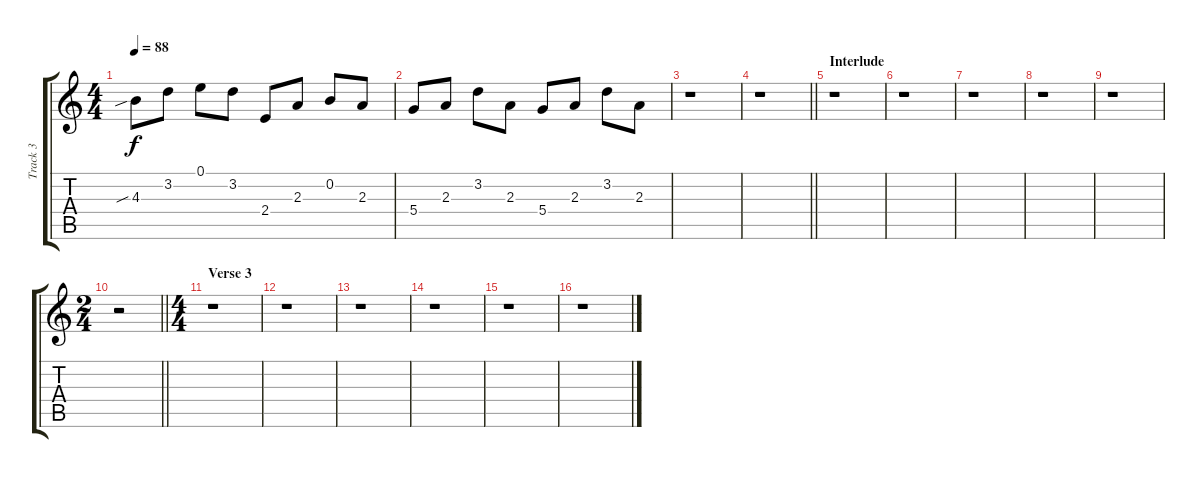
\track ("Track 3" "Track 3") {instrument electricguitarclean}
\staff {score tabs}
\tuning (E4 B3 G3 D3 A2 E2) {hide}
\ts (4 4)
\tempo 88
\clef g2
\ks c
4.3{sib}.8{dy f} 3.2.8 0.1.8 3.2.8 2.4.8 2.3.8 0.2.8 2.3.8 |
5.4.8 2.3.8 3.2.8 2.3.8 5.4.8 2.3.8 3.2.8 2.3.8 |
r.1 |
\barLineRight lightlight
r.1 |
\section ("" "Interlude")
r.1 |
r.1 |
r.1 |
r.1 |
r.1 |
\ts (2 4)
\barLineRight lightlight
r.2 |
\ts (4 4)
\section ("" "Verse 3")
r.1 |
r.1 |
r.1 |
r.1 |
r.1 |
r.1
